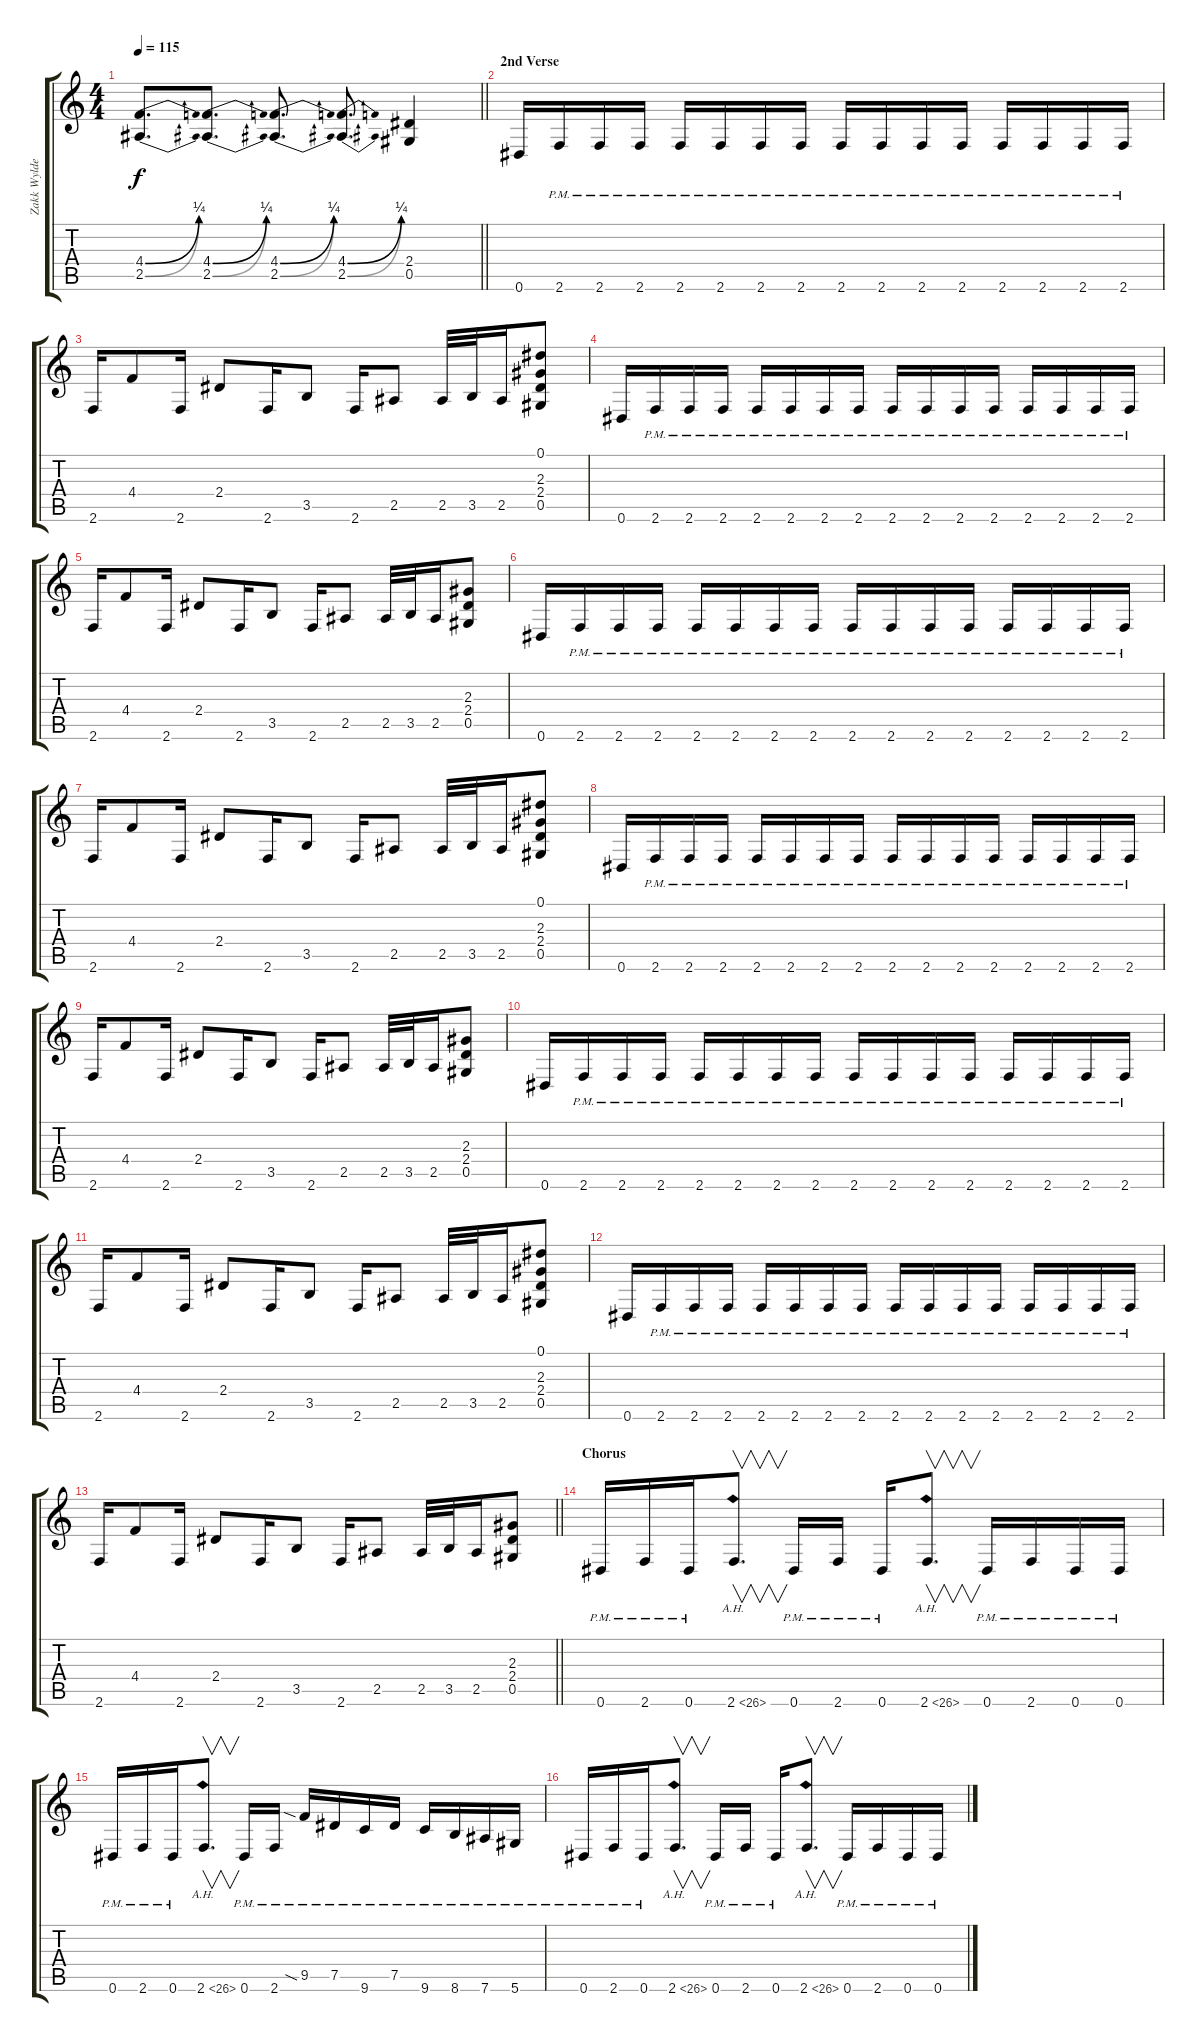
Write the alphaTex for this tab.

\track ("Zakk Wylde" "Zakk Wylde") {instrument distortionguitar}
\staff {score tabs}
\tuning (Eb4 Bb3 Gb3 Db3 Ab2 Eb2) {hide}
\ts (4 4)
\tempo 115
\clef g2
\barLineRight lightlight
\ks c
(4.4{be (bend 0 0 60 1)} 2.5{be (bend 0 0 60 1)}).8{d dy f} (4.4{be (bend 0 0 60 1)} 2.5{be (bend 0 0 60 1)}).8{d} (4.4{be (bend 0 0 60 1)} 2.5{be (bend 0 0 60 1)}).8{d} (4.4{be (bend 0 0 60 1)} 2.5{be (bend 0 0 60 1)}).8{d} (2.4 0.5).4 |
\section ("" "2nd Verse")
0.6.16 2.6{pm}.16 2.6{pm}.16 2.6{pm}.16 2.6{pm}.16 2.6{pm}.16 2.6{pm}.16 2.6{pm}.16 2.6{pm}.16 2.6{pm}.16 2.6{pm}.16 2.6{pm}.16 2.6{pm}.16 2.6{pm}.16 2.6{pm}.16 2.6{pm}.16 |
2.6.16 4.4.8 2.6.16 2.4.8 2.6.16 3.5.8 2.6.16 2.5.8 2.5.32 3.5.32 2.5.16 (0.1 2.3 2.4 0.5).8 |
0.6.16 2.6{pm}.16 2.6{pm}.16 2.6{pm}.16 2.6{pm}.16 2.6{pm}.16 2.6{pm}.16 2.6{pm}.16 2.6{pm}.16 2.6{pm}.16 2.6{pm}.16 2.6{pm}.16 2.6{pm}.16 2.6{pm}.16 2.6{pm}.16 2.6{pm}.16 |
2.6.16 4.4.8 2.6.16 2.4.8 2.6.16 3.5.8 2.6.16 2.5.8 2.5.32 3.5.32 2.5.16 (2.3 2.4 0.5).8 |
0.6.16 2.6{pm}.16 2.6{pm}.16 2.6{pm}.16 2.6{pm}.16 2.6{pm}.16 2.6{pm}.16 2.6{pm}.16 2.6{pm}.16 2.6{pm}.16 2.6{pm}.16 2.6{pm}.16 2.6{pm}.16 2.6{pm}.16 2.6{pm}.16 2.6{pm}.16 |
2.6.16 4.4.8 2.6.16 2.4.8 2.6.16 3.5.8 2.6.16 2.5.8 2.5.32 3.5.32 2.5.16 (0.1 2.3 2.4 0.5).8 |
0.6.16 2.6{pm}.16 2.6{pm}.16 2.6{pm}.16 2.6{pm}.16 2.6{pm}.16 2.6{pm}.16 2.6{pm}.16 2.6{pm}.16 2.6{pm}.16 2.6{pm}.16 2.6{pm}.16 2.6{pm}.16 2.6{pm}.16 2.6{pm}.16 2.6{pm}.16 |
2.6.16 4.4.8 2.6.16 2.4.8 2.6.16 3.5.8 2.6.16 2.5.8 2.5.32 3.5.32 2.5.16 (2.3 2.4 0.5).8 |
0.6.16 2.6{pm}.16 2.6{pm}.16 2.6{pm}.16 2.6{pm}.16 2.6{pm}.16 2.6{pm}.16 2.6{pm}.16 2.6{pm}.16 2.6{pm}.16 2.6{pm}.16 2.6{pm}.16 2.6{pm}.16 2.6{pm}.16 2.6{pm}.16 2.6{pm}.16 |
2.6.16 4.4.8 2.6.16 2.4.8 2.6.16 3.5.8 2.6.16 2.5.8 2.5.32 3.5.32 2.5.16 (0.1 2.3 2.4 0.5).8 |
0.6.16 2.6{pm}.16 2.6{pm}.16 2.6{pm}.16 2.6{pm}.16 2.6{pm}.16 2.6{pm}.16 2.6{pm}.16 2.6{pm}.16 2.6{pm}.16 2.6{pm}.16 2.6{pm}.16 2.6{pm}.16 2.6{pm}.16 2.6{pm}.16 2.6{pm}.16 |
\barLineRight lightlight
2.6.16 4.4.8 2.6.16 2.4.8 2.6.16 3.5.8 2.6.16 2.5.8 2.5.32 3.5.32 2.5.16 (2.3 2.4 0.5).8 |
\section ("" "Chorus")
0.6{pm}.16{volume 2 instrument distortionguitar} 2.6{pm}.16 0.6{pm}.16 2.6{ah 24}.8{v d} 0.6{pm}.16 2.6{pm}.16 0.6{pm}.16 2.6{ah 24}.8{v d} 0.6{pm}.16 2.6{pm}.16 0.6{pm}.16 0.6{pm}.16 |
0.6{pm}.16 2.6{pm}.16 0.6{pm}.16 2.6{ah 24}.8{v d} 0.6{pm}.16 2.6{pm}.16 9.5{sia pm}.16 7.5{pm}.16 9.6{pm}.16 7.5{pm}.16 9.6{pm}.16 8.6{pm}.16 7.6{pm}.16 5.6{pm}.16 |
0.6{pm}.16 2.6{pm}.16 0.6{pm}.16 2.6{ah 24}.8{v d} 0.6{pm}.16 2.6{pm}.16 0.6{pm}.16 2.6{ah 24}.8{v d} 0.6{pm}.16 2.6{pm}.16 0.6{pm}.16 0.6{pm}.16
